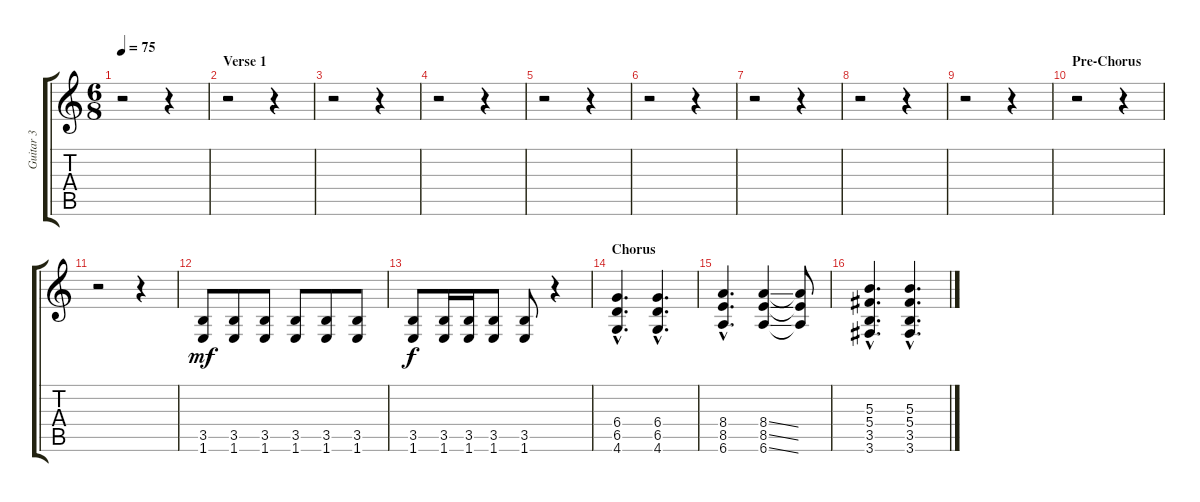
\track ("Guitar 3" "Guitar 3") {instrument distortionguitar}
\staff {score tabs}
\tuning (Eb4 Bb3 Gb3 Db3 Ab2 Eb2) {hide}
\ts (6 8)
\tempo 75
\clef g2
\ks c
r.2{dy mf instrument distortionguitar} r.4 |
\section ("" "Verse 1")
r.2 r.4 |
r.2 r.4 |
r.2 r.4 |
r.2 r.4 |
r.2 r.4 |
r.2 r.4 |
r.2 r.4 |
r.2 r.4 |
\section ("" "Pre-Chorus")
r.2 r.4 |
r.2 r.4 |
(3.5 1.6).8 (3.5 1.6).8 (3.5 1.6).8 (3.5 1.6).8 (3.5 1.6).8 (3.5 1.6).8 |
(3.5 1.6).8{dy f} (3.5 1.6).16 (3.5 1.6).16 (3.5 1.6).8 (3.5 1.6).8 r.4 |
\section ("" "Chorus")
(6.4{hac} 6.5{hac} 4.6{hac}).4{d} (6.4{hac} 6.5{hac} 4.6{hac}).4{d} |
(8.4{hac} 8.5{hac} 6.6{hac}).4{d} (8.4{ss} 8.5{ss} 6.6{ss}).4 (8.4{t} 8.5{t} 6.6{t}).8 |
(5.3{hac} 5.4{hac} 3.5{hac} 3.6{hac}).4{d} (5.3{hac} 5.4{hac} 3.5{hac} 3.6{hac}).4{d}
